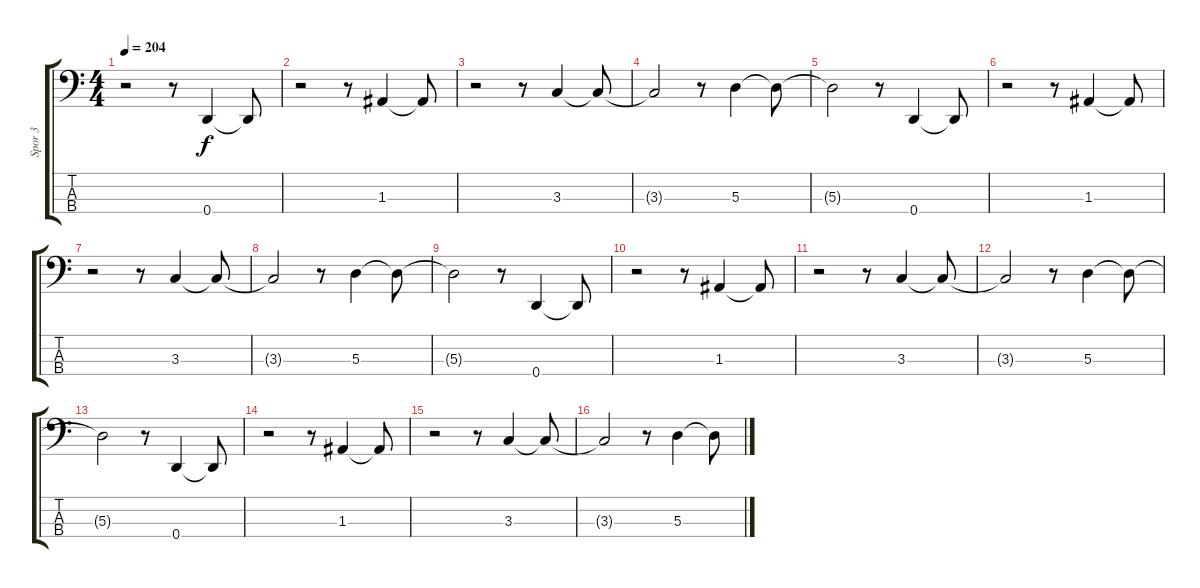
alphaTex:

\track ("Spor 3" "Spor 3") {instrument electricbassfinger}
\staff {score tabs}
\tuning (G2 D2 A1 D1) {hide}
\ts (4 4)
\tempo 204
\clef f4
\ks c
r.2{dy f} r.8 0.4.4 0.4{t}.8 |
r.2 r.8 1.3.4 1.3{t}.8 |
r.2 r.8 3.3.4 3.3{t}.8 |
3.3{t}.2 r.8 5.3.4 5.3{t}.8 |
5.3{t}.2 r.8 0.4.4 0.4{t}.8 |
r.2 r.8 1.3.4 1.3{t}.8 |
r.2 r.8 3.3.4 3.3{t}.8 |
3.3{t}.2 r.8 5.3.4 5.3{t}.8 |
5.3{t}.2 r.8 0.4.4 0.4{t}.8 |
r.2 r.8 1.3.4 1.3{t}.8 |
r.2 r.8 3.3.4 3.3{t}.8 |
3.3{t}.2 r.8 5.3.4 5.3{t}.8 |
5.3{t}.2 r.8 0.4.4 0.4{t}.8 |
r.2 r.8 1.3.4 1.3{t}.8 |
r.2 r.8 3.3.4 3.3{t}.8 |
3.3{t}.2 r.8 5.3.4 5.3{t}.8
